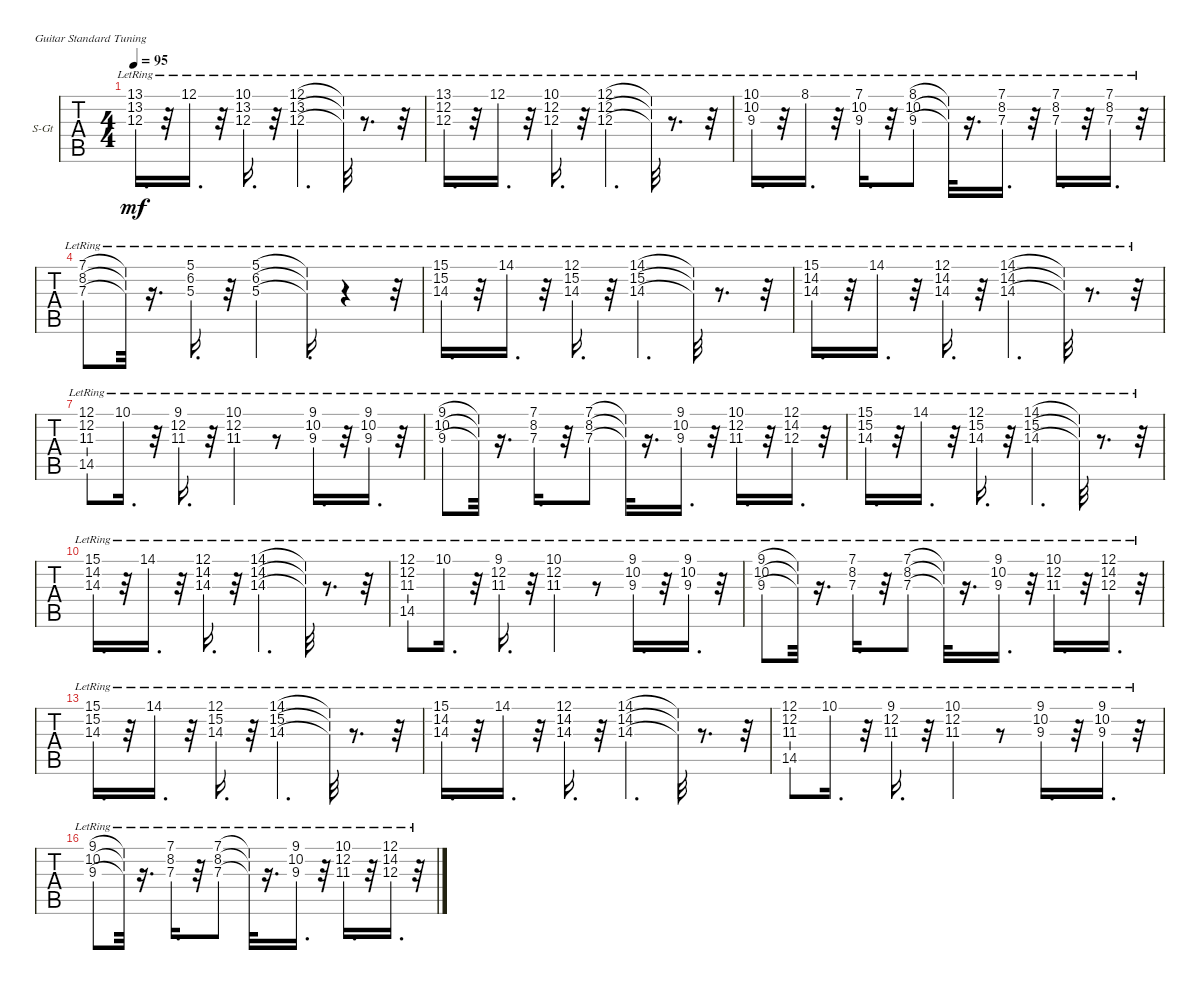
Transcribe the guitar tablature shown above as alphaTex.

\bracketExtendMode nobrackets
\firstSystemTrackNameOrientation horizontal
\otherSystemsTrackNameOrientation horizontal
\defaultBarNumberDisplay FirstOfSystem
\track ("Synth 1" "S-Gt") {instrument stringensemble1}
\staff {tabs}
\tuning (E4 B3 G3 D3 A2 E2)
\displaytranspose 12
\ts (4 4)
\tempo 95
\clef g2
\scale
0.227608
\ks c
(13.1{lr} 13.2{lr} 12.3{lr}).16{d dy mf} r.32 12.1{lr}.16{d} r.32 (10.1{lr} 13.2{lr} 12.3{lr}).16{d} r.32 (12.1{lr} 13.2{lr} 12.3{lr}).4{d} (12.1{lr t} 13.2{lr t} 12.3{lr t}).32 r.8{d} r.32 |
\scale
0.227608 (13.1{lr} 12.2{lr} 12.3{lr}).16{d} r.32 12.1{lr}.16{d} r.32 (10.1{lr} 12.2{lr} 12.3{lr}).16{d} r.32 (12.1{lr} 12.2{lr} 12.3{lr}).4{d} (12.1{lr t} 12.2{lr t} 12.3{lr t}).32 r.8{d} r.32 |
\scale
0.321391 (10.1{lr} 10.2{lr} 9.3{lr}).16{d} r.32 8.1{lr}.16{d} r.32 (7.1{lr} 10.2{lr} 9.3{lr}).16{d} r.32 (8.1{lr} 10.2{lr} 9.3{lr}).8 (8.1{lr t} 10.2{lr t} 9.3{lr t}).32 r.16{d} (7.1{lr} 8.2{lr} 7.3{lr}).16{d} r.32 (7.1{lr} 8.2{lr} 7.3{lr}).16{d} r.32 (7.1{lr} 8.2{lr} 7.3{lr}).16{d} r.32 |
\scale
0.223393 (7.1{lr} 8.2{lr} 7.3{lr}).8 (7.1{lr t} 8.2{lr t} 7.3{lr t}).32 r.16{d} (5.1{lr} 6.2{lr} 5.3{lr}).16{d} r.32 (5.1{lr} 6.2{lr} 5.3{lr}).4 (5.1{lr t} 6.2{lr t} 5.3{lr t}).16{d} r.4 r.32 |
\scale
0.233645 (15.1{lr} 15.2{lr} 14.3{lr}).16{d} r.32 14.1{lr}.16{d} r.32 (12.1{lr} 15.2{lr} 14.3{lr}).16{d} r.32 (14.1{lr} 15.2{lr} 14.3{lr}).4{d} (14.1{lr t} 15.2{lr t} 14.3{lr t}).32 r.8{d} r.32 |
\scale
0.233645 (15.1{lr} 14.2{lr} 14.3{lr}).16{d} r.32 14.1{lr}.16{d} r.32 (12.1{lr} 14.2{lr} 14.3{lr}).16{d} r.32 (14.1{lr} 14.2{lr} 14.3{lr}).4{d} (14.1{lr t} 14.2{lr t} 14.3{lr t}).32 r.8{d} r.32 |
\scale
0.227414 (12.1{lr} 12.2{lr} 11.3{lr} 14.5{lr}).8 10.1{lr}.16{d} r.32 (9.1{lr} 12.2{lr} 11.3{lr}).16{d} r.32 (10.1{lr} 12.2{lr} 11.3{lr}).4 r.8 (9.1{lr} 10.2{lr} 9.3{lr}).16{d} r.32 (9.1{lr} 10.2{lr} 9.3{lr}).16{d} r.32 |
\scale
0.305296 (9.1{lr} 10.2{lr} 9.3{lr}).8 (9.1{lr t} 10.2{lr t} 9.3{lr t}).32 r.16{d} (7.1{lr} 8.2{lr} 7.3{lr}).16{d} r.32 (7.1{lr} 8.2{lr} 7.3{lr}).8 (7.1{lr t} 8.2{lr t} 7.3{lr t}).32 r.16{d} (9.1{lr} 10.2{lr} 9.3{lr}).16{d} r.32 (10.1{lr} 12.2{lr} 11.3{lr}).16{d} r.32 (12.1{lr} 14.2{lr} 12.3{lr}).16{d} r.32 |
\scale
0.233645 (15.1{lr} 15.2{lr} 14.3{lr}).16{d} r.32 14.1{lr}.16{d} r.32 (12.1{lr} 15.2{lr} 14.3{lr}).16{d} r.32 (14.1{lr} 15.2{lr} 14.3{lr}).4{d} (14.1{lr t} 15.2{lr t} 14.3{lr t}).32 r.8{d} r.32 |
\scale
0.233645 (15.1{lr} 14.2{lr} 14.3{lr}).16{d} r.32 14.1{lr}.16{d} r.32 (12.1{lr} 14.2{lr} 14.3{lr}).16{d} r.32 (14.1{lr} 14.2{lr} 14.3{lr}).4{d} (14.1{lr t} 14.2{lr t} 14.3{lr t}).32 r.8{d} r.32 |
\scale
0.227414 (12.1{lr} 12.2{lr} 11.3{lr} 14.5{lr}).8 10.1{lr}.16{d} r.32 (9.1{lr} 12.2{lr} 11.3{lr}).16{d} r.32 (10.1{lr} 12.2{lr} 11.3{lr}).4 r.8 (9.1{lr} 10.2{lr} 9.3{lr}).16{d} r.32 (9.1{lr} 10.2{lr} 9.3{lr}).16{d} r.32 |
\scale
0.305296 (9.1{lr} 10.2{lr} 9.3{lr}).8 (9.1{lr t} 10.2{lr t} 9.3{lr t}).32 r.16{d} (7.1{lr} 8.2{lr} 7.3{lr}).16{d} r.32 (7.1{lr} 8.2{lr} 7.3{lr}).8 (7.1{lr t} 8.2{lr t} 7.3{lr t}).32 r.16{d} (9.1{lr} 10.2{lr} 9.3{lr}).16{d} r.32 (10.1{lr} 12.2{lr} 11.3{lr}).16{d} r.32 (12.1{lr} 14.2{lr} 12.3{lr}).16{d} r.32 |
\scale
0.233645 (15.1{lr} 15.2{lr} 14.3{lr}).16{d} r.32 14.1{lr}.16{d} r.32 (12.1{lr} 15.2{lr} 14.3{lr}).16{d} r.32 (14.1{lr} 15.2{lr} 14.3{lr}).4{d} (14.1{lr t} 15.2{lr t} 14.3{lr t}).32 r.8{d} r.32 |
\scale
0.233645 (15.1{lr} 14.2{lr} 14.3{lr}).16{d} r.32 14.1{lr}.16{d} r.32 (12.1{lr} 14.2{lr} 14.3{lr}).16{d} r.32 (14.1{lr} 14.2{lr} 14.3{lr}).4{d} (14.1{lr t} 14.2{lr t} 14.3{lr t}).32 r.8{d} r.32 |
\scale
0.227414 (12.1{lr} 12.2{lr} 11.3{lr} 14.5{lr}).8 10.1{lr}.16{d} r.32 (9.1{lr} 12.2{lr} 11.3{lr}).16{d} r.32 (10.1{lr} 12.2{lr} 11.3{lr}).4 r.8 (9.1{lr} 10.2{lr} 9.3{lr}).16{d} r.32 (9.1{lr} 10.2{lr} 9.3{lr}).16{d} r.32 |
\scale
0.305296 (9.1{lr} 10.2{lr} 9.3{lr}).8 (9.1{lr t} 10.2{lr t} 9.3{lr t}).32 r.16{d} (7.1{lr} 8.2{lr} 7.3{lr}).16{d} r.32 (7.1{lr} 8.2{lr} 7.3{lr}).8 (7.1{lr t} 8.2{lr t} 7.3{lr t}).32 r.16{d} (9.1{lr} 10.2{lr} 9.3{lr}).16{d} r.32 (10.1{lr} 12.2{lr} 11.3{lr}).16{d} r.32 (12.1{lr} 14.2{lr} 12.3{lr}).16{d} r.32
